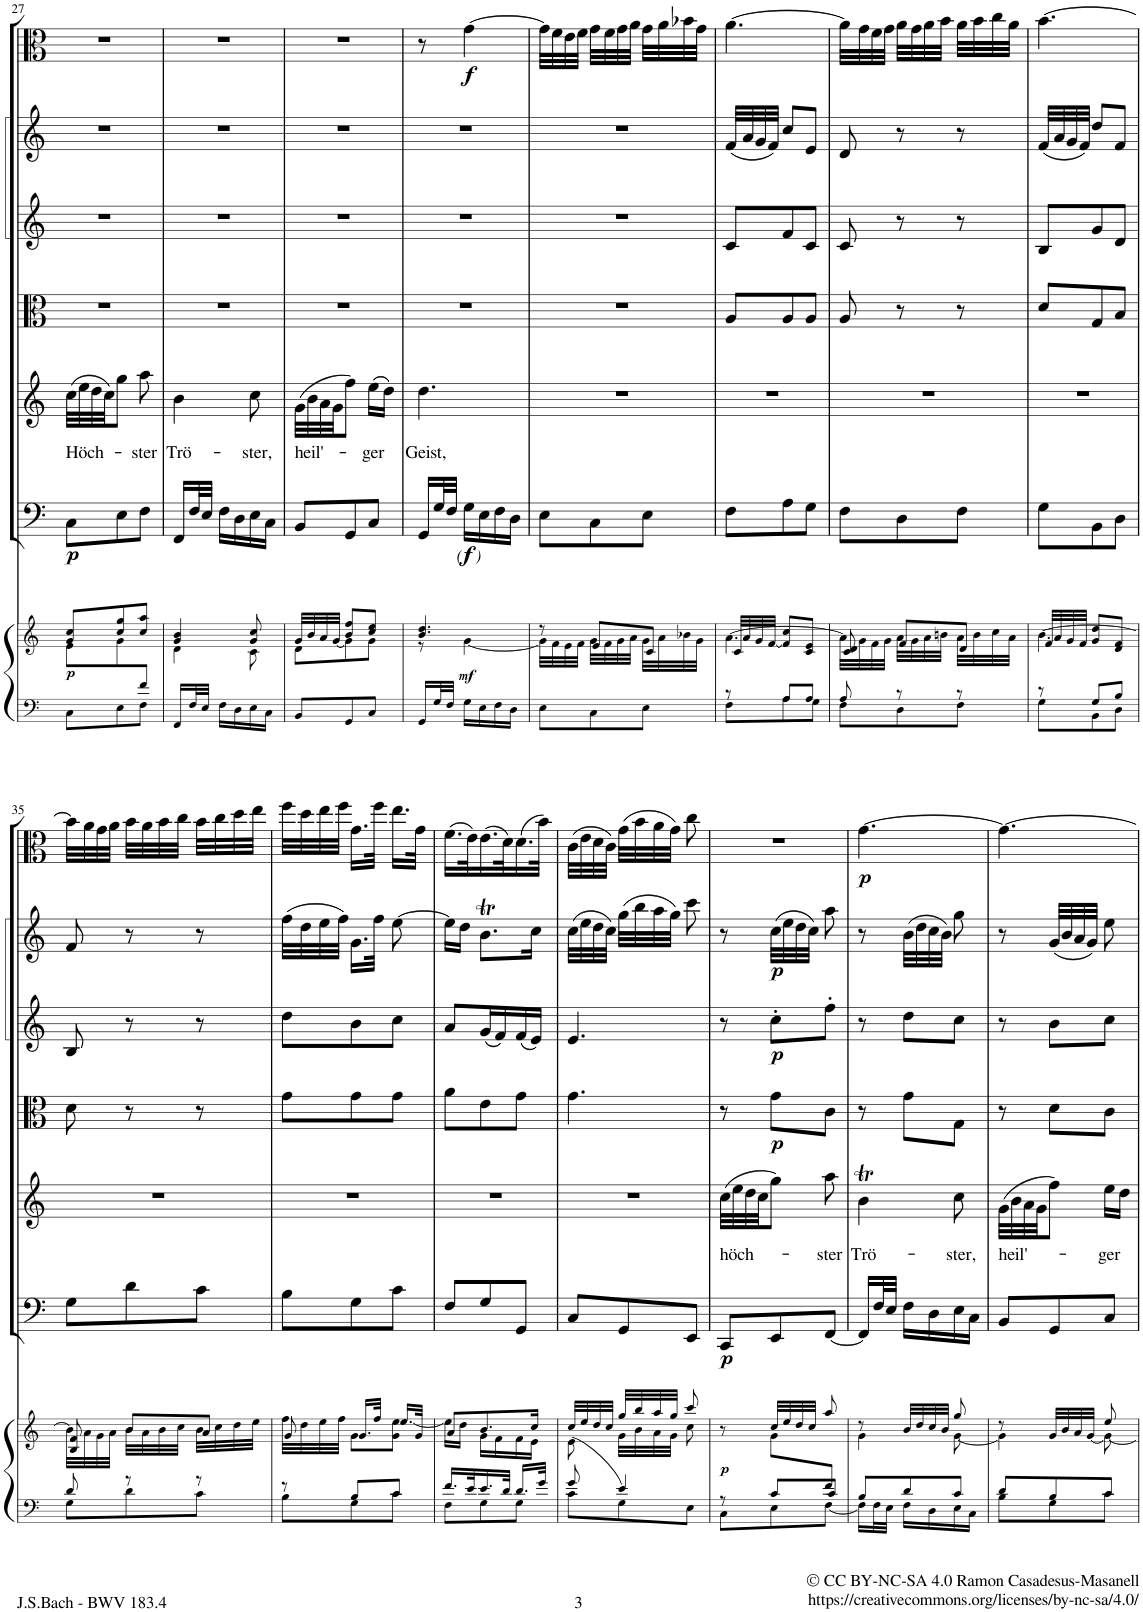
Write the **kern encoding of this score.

**kern	**kern	**dynam	**kern	**dynam	**kern	**text	**kern	**dynam	**kern	**dynam	**kern	**dynam	**kern	**dynam
*part7	*part7	*part7	*part6	*part6	*part5	*part5	*part4	*part4	*part3	*part3	*part2	*part2	*part1	*part1
*staff8	*staff7	*staff7/8	*staff6	*staff6	*staff5	*staff5	*staff4	*staff4	*staff3	*staff3	*staff2	*staff2	*staff1	*staff1
*I"Piano reduction	*	*	*I"Continuo	*	*I"Soprano	*	*I"Viola	*	*I"Violino II	*	*I"Violino I	*	*I"Oboe da caccia I.II.	*
*I'Pno	*	*	*	*	*	*	*I'Vla	*	*I'Vln	*	*I'Vln	*	*I'Ob	*
!!LO:PB:g=z
*clefF4	*clefG2	*	*clefF4	*	*clefG2	*	*clefC3	*	*clefG2	*	*clefG2	*	*clefC3	*
*k[]	*k[]	*	*k[]	*	*k[]	*	*k[]	*	*k[]	*	*k[]	*	*k[]	*
*M3/8	*M3/8	*	*M3/8	*	*M3/8	*	*M3/8	*	*M3/8	*	*M3/8	*	*M3/8	*
=27	=27	=27	=27	=27	=27	=27	=27	=27	=27	=27	=27	=27	=27	=27
*^	*^	*	*	*	*	*	*	*	*	*	*	*	*	*
!	!	!	!	!LO:DY:b	!	!LO:DY:b	!	!LO:LY:b	!	!	!	!	!	!	!	!
4ryy	8C\L	8g/ 8cc/L	8e\L	p	8C\L	p	(32cc\LLL	Höch-	4.r	.	4.r	.	4.r	.	4.r	.
.	.	.	.	.	.	.	32ee\	.	.	.	.	.	.	.	.	.
.	.	.	.	.	.	.	32dd\	.	.	.	.	.	.	.	.	.
.	.	.	.	.	.	.	32cc\JJ)	.	.	.	.	.	.	.	.	.
.	8E\	8cc/ 8gg/	8g\	.	8E\	.	8gg\J	.	.	.	.	.	.	.	.	.
!	!	!	!	!	!	!	!	!LO:LY:b	!	!	!	!	!	!	!	!
8f/J	8F\J	8cc/ 8aa/J	8ryy	.	8F\J	.	8aa\	-ster	.	.	.	.	.	.	.	.
=28	=28	=28	=28	=28	=28	=28	=28	=28	=28	=28	=28	=28	=28	=28	=28	=28
!	!	!	!	!	!	!	!	!LO:LY:b	!	!	!	!	!	!	!	!
*v	*v	*	*	*	*	*	*	*	*	*	*	*	*	*	*	*
16FF/LL	4g/ 4b/	4d\	.	16FF/LL	.	4b\	Trö-	4.r	.	4.r	.	4.r	.	4.r	.
32F/L	.	.	.	32F/L	.	.	.	.	.	.	.	.	.	.	.
32E/JJJ	.	.	.	32E/JJJ	.	.	.	.	.	.	.	.	.	.	.
16F\LL	.	.	.	16F\LL	.	.	.	.	.	.	.	.	.	.	.
16D\	.	.	.	16D\	.	.	.	.	.	.	.	.	.	.	.
!	!	!	!	!	!	!	!LO:LY:b	!	!	!	!	!	!	!	!
16E\	8g/ 8cc/	8c\	.	16E\	.	8cc\	-ster,	.	.	.	.	.	.	.	.
16C\JJ	.	.	.	16C\JJ	.	.	.	.	.	.	.	.	.	.	.
=29	=29	=29	=29	=29	=29	=29	=29	=29	=29	=29	=29	=29	=29	=29	=29
!	!	!	!	!	!	!	!LO:LY:b	!	!	!	!	!	!	!	!
8BB/L	32g/LLL	8d\L	.	8BB/L	.	(32g\LLL	heil'-	4.r	.	4.r	.	4.r	.	4.r	.
.	32b/	.	.	.	.	32b\	.	.	.	.	.	.	.	.	.
.	32a/	.	.	.	.	32a\	.	.	.	.	.	.	.	.	.
.	[<32g/JJJ	.	.	.	.	32g\JJ	.	.	.	.	.	.	.	.	.
8GG/	8b/ 8ff/L	8g\]	.	8GG/	.	8ff\J)	.	.	.	.	.	.	.	.	.
!	!	!	!	!	!	!	!LO:LY:b	!	!	!	!	!	!	!	!
8C/J	8cc/ 8ee/J	8g\J	.	8C/J	.	(16ee\LL	-ger	.	.	.	.	.	.	.	.
.	.	.	.	.	.	16dd\JJ)	.	.	.	.	.	.	.	.	.
=30	=30	=30	=30	=30	=30	=30	=30	=30	=30	=30	=30	=30	=30	=30	=30
!	!	!	!	!	!	!	!LO:LY:b	!	!	!	!	!	!	!	!
16GG/LL	4.b/ 4.dd/	8r	.	16GG/LL	.	4.dd\	Geist,	4.r	.	4.r	.	4.r	.	8r	.
32G/L	.	.	.	32G/L	.	.	.	.	.	.	.	.	.	.	.
32F/JJJ	.	.	.	32F/JJJ	.	.	.	.	.	.	.	.	.	.	.
!	!	!	!LO:DY:b	!	!LO:DY:b	!	!	!	!	!	!	!	!	!	!
!	!	!	!	!	!LO:DY:n=1:b	!	!	!	!	!	!	!	!	!	!
!	!	!	!	!	!LO:DY:n=2:b	!	!	!	!	!	!	!	!	!	!LO:DY:b
16G\LL	.	[4g\	mf	16G\LL	other-dynamics f other-dynamics	.	.	.	.	.	.	.	.	[4g\	f
16E\	.	.	.	16E\	.	.	.	.	.	.	.	.	.	.	.
16F\	.	.	.	16F\	.	.	.	.	.	.	.	.	.	.	.
16D\JJ	.	.	.	16D\JJ	.	.	.	.	.	.	.	.	.	.	.
=31	=31	=31	=31	=31	=31	=31	=31	=31	=31	=31	=31	=31	=31	=31	=31
8E\L	8r	32g\LLL]	.	8E\L	.	4.r	.	4.r	.	4.r	.	4.r	.	32g\LLL]	.
.	.	32f\	.	.	.	.	.	.	.	.	.	.	.	32f\	.
.	.	32e\	.	.	.	.	.	.	.	.	.	.	.	32e\	.
.	.	32f\JJJ	.	.	.	.	.	.	.	.	.	.	.	32f\JJJ	.
8C\	8e/L	32g\LLL	.	8C\	.	.	.	.	.	.	.	.	.	32g\LLL	.
.	.	32f\	.	.	.	.	.	.	.	.	.	.	.	32f\	.
.	.	32g\	.	.	.	.	.	.	.	.	.	.	.	32g\	.
.	.	32a\JJJ	.	.	.	.	.	.	.	.	.	.	.	32a\JJJ	.
8E\J	8c/J	32g\LLL	.	8E\J	.	.	.	.	.	.	.	.	.	32g\LLL	.
.	.	32a\	.	.	.	.	.	.	.	.	.	.	.	32a\	.
.	.	32b-X\	.	.	.	.	.	.	.	.	.	.	.	32b-X\	.
.	.	32g\JJJ	.	.	.	.	.	.	.	.	.	.	.	32g\JJJ	.
=32	=32	=32	=32	=32	=32	=32	=32	=32	=32	=32	=32	=32	=32	=32	=32
*^	*	*	*	*	*	*	*	*	*	*	*	*	*	*	*
8r	8F\L	32c/LLL	[>4.a\	.	8F\L	.	4.r	.	8A/L	.	8c/L	.	(32f/LLL	.	[4.a\	.
.	.	32a/	.	.	.	.	.	.	.	.	.	.	32a/	.	.	.
.	.	32g/	.	.	.	.	.	.	.	.	.	.	32g/	.	.	.
.	.	[<32f/JJJ	.	.	.	.	.	.	.	.	.	.	32f/JJJ)	.	.	.
8A/L	8A\	8f/] 8cc/L	.	.	8A\	.	.	.	8A/	.	8f/	.	8cc/L	.	.	.
8A/J	8G\J	8c/ 8e/J	.	.	8G\J	.	.	.	8A/J	.	8c/J	.	8e/J	.	.	.
=33	=33	=33	=33	=33	=33	=33	=33	=33	=33	=33	=33	=33	=33	=33	=33	=33
8A/	8F\L	8c/ 8d/	32a\LLL]	.	8F\L	.	4.r	.	8A/	.	8c/	.	8d/	.	32a\LLL]	.
.	.	.	32g\	.	.	.	.	.	.	.	.	.	.	.	32g\	.
.	.	.	32f\	.	.	.	.	.	.	.	.	.	.	.	32f\	.
.	.	.	32g\JJJ	.	.	.	.	.	.	.	.	.	.	.	32g\JJJ	.
8r	8D\	8f/L	32a\LLL	.	8D\	.	.	.	8r	.	8r	.	8r	.	32a\LLL	.
.	.	.	32g\	.	.	.	.	.	.	.	.	.	.	.	32g\	.
.	.	.	32a\	.	.	.	.	.	.	.	.	.	.	.	32a\	.
.	.	.	32bn\JJJ	.	.	.	.	.	.	.	.	.	.	.	32b\JJJ	.
8r	8F\J	8d/J	32a\LLL	.	8F\J	.	.	.	8r	.	8r	.	8r	.	32a\LLL	.
.	.	.	32b\	.	.	.	.	.	.	.	.	.	.	.	32b\	.
.	.	.	32cc\	.	.	.	.	.	.	.	.	.	.	.	32cc\	.
.	.	.	32a\JJJ	.	.	.	.	.	.	.	.	.	.	.	32a\JJJ	.
=34	=34	=34	=34	=34	=34	=34	=34	=34	=34	=34	=34	=34	=34	=34	=34	=34
8r	8G\L	32f/LLL	[>4.b\	.	8G\L	.	4.r	.	8d/L	.	8B/L	.	(32f/LLL	.	[4.b\	.
.	.	32a/	.	.	.	.	.	.	.	.	.	.	32a/	.	.	.
.	.	32g/	.	.	.	.	.	.	.	.	.	.	32g/	.	.	.
.	.	32f/JJJ	.	.	.	.	.	.	.	.	.	.	32f/JJJ)	.	.	.
8G/L	8BB\	8g/ 8dd/L	.	.	8BB\	.	.	.	8G/	.	8g/	.	8dd/L	.	.	.
8B/J	8D\J	8d/ 8f/J	.	.	8D\J	.	.	.	8B/J	.	8d/J	.	8f/J	.	.	.
!!LO:LB:g=z
=35	=35	=35	=35	=35	=35	=35	=35	=35	=35	=35	=35	=35	=35	=35	=35	=35
8d/	8G\L	8B/ 8f/	32b\LLL]	.	8G\L	.	4.r	.	8d\	.	8B/	.	8f/	.	32b\LLL]	.
.	.	.	32a\	.	.	.	.	.	.	.	.	.	.	.	32a\	.
.	.	.	32g\	.	.	.	.	.	.	.	.	.	.	.	32g\	.
.	.	.	32a\JJJ	.	.	.	.	.	.	.	.	.	.	.	32a\JJJ	.
8r	8d\	8b/L	32b\LLL	.	8d\	.	.	.	8r	.	8r	.	8r	.	32b\LLL	.
.	.	.	32a\	.	.	.	.	.	.	.	.	.	.	.	32a\	.
.	.	.	32b\	.	.	.	.	.	.	.	.	.	.	.	32b\	.
.	.	.	32cc\JJJ	.	.	.	.	.	.	.	.	.	.	.	32cc\JJJ	.
8r	8c\J	8a/J	32b\LLL	.	8c\J	.	.	.	8r	.	8r	.	8r	.	32b\LLL	.
.	.	.	32cc\	.	.	.	.	.	.	.	.	.	.	.	32cc\	.
.	.	.	32dd\	.	.	.	.	.	.	.	.	.	.	.	32dd\	.
.	.	.	32ee\JJJ	.	.	.	.	.	.	.	.	.	.	.	32ee\JJJ	.
=36	=36	=36	=36	=36	=36	=36	=36	=36	=36	=36	=36	=36	=36	=36	=36	=36
8r	8B\L	8g/	32ff\LLL	.	8B\L	.	4.r	.	8g\L	.	8dd\L	.	(32ff\LLL	.	32ff\LLL	.
.	.	.	32dd\	.	.	.	.	.	.	.	.	.	32dd\	.	32dd\	.
.	.	.	32ee\	.	.	.	.	.	.	.	.	.	32ee\	.	32ee\	.
.	.	.	32ff\JJJ	.	.	.	.	.	.	.	.	.	32ff\JJJ)	.	32ff\JJJ	.
8B/L	8G\	16.g/LL	8g\L	.	8G\	.	.	.	8g\	.	8b\	.	16.g\LL	.	16.g\LL	.
.	.	32ff/JJk	.	.	.	.	.	.	.	.	.	.	32ff\JJk	.	32ff\JJk	.
8c/J	8c\J	16.ee/LL	8g\ [8ee\J	.	8c\J	.	.	.	8g\J	.	8cc\J	.	[8ee\	.	16.ee\LL	.
.	.	32g/JJk	.	.	.	.	.	.	.	.	.	.	.	.	32g\JJk	.
=37	=37	=37	=37	=37	=37	=37	=37	=37	=37	=37	=37	=37	=37	=37	=37	=37
16.f/LL	8F\L	8a/L	16ee\LL]	.	8F/L	.	4.r	.	8a\L	.	8a/L	.	16ee\LL]	.	(16.f\LL	.
.	.	.	16dd\JJ	.	.	.	.	.	.	.	.	.	16dd\JJ	.	.	.
32e/K	.	.	.	.	.	.	.	.	.	.	.	.	.	.	32e\K)	.
16.e/	8G\	8.b/	16g\LL	.	8G/	.	.	.	8e\	.	(16g/L	.	8.bt\L	.	(16.e\	.
.	.	.	16f\	.	.	.	.	.	.	.	16f/)	.	.	.	.	.
32d/JJk	.	.	.	.	.	.	.	.	.	.	.	.	.	.	32d\K)	.
16.d/LL	8G\J	.	16f\	.	8GG/J	.	.	.	8g\J	.	(16f/	.	.	.	(16.d\	.
.	.	16cc/Jk	16e\JJ	.	.	.	.	.	.	.	16e/JJ)	.	16cc\Jk	.	.	.
32g/JJk	.	.	.	.	.	.	.	.	.	.	.	.	.	.	32b\JJk)	.
=38	=38	=38	=38	=38	=38	=38	=38	=38	=38	=38	=38	=38	=38	=38	=38	=38
8g/	8c\L	32cc/LLL	[>8e\	.	8C/L	.	4.r	.	4.g\	.	4.e/	.	(32cc\LLL	.	(32c\LLL	.
.	.	32ee/	.	.	.	.	.	.	.	.	.	.	32ee\	.	32e\	.
.	.	32dd/	.	.	.	.	.	.	.	.	.	.	32dd\	.	32d\	.
.	.	32cc/JJJ	.	.	.	.	.	.	.	.	.	.	32cc\JJJ)	.	32c\JJJ)	.
4e/]	8G\	32gg/LLL	32g\LLL	.	8GG/	.	.	.	.	.	.	.	(32gg\LLL	.	(32g\LLL	.
.	.	32bb/	32b\	.	.	.	.	.	.	.	.	.	32bb\	.	32b\	.
.	.	32aa/	32a\	.	.	.	.	.	.	.	.	.	32aa\	.	32a\	.
.	.	32gg/JJJ	32g\JJJ	.	.	.	.	.	.	.	.	.	32gg\JJJ)	.	32g\JJJ)	.
.	8E\J	8ccc/	8cc\	.	8EE/J	.	.	.	.	.	.	.	8ccc\	.	8cc\	.
=39	=39	=39	=39	=39	=39	=39	=39	=39	=39	=39	=39	=39	=39	=39	=39	=39
*	*^	*	*	*	*	*	*	*	*	*	*	*	*	*	*	*
!	!	!	!	!	!LO:DY:b	!	!LO:DY:b	!	!LO:LY:b	!	!	!	!	!	!	!	!
4ryy	8r	8C\L	8r	8ryy	p	8CC/L	p	(32cc\LLL	höch-	8r	.	8r	.	8r	.	4.r	.
.	.	.	.	.	.	.	.	32ee\	.	.	.	.	.	.	.	.	.
.	.	.	.	.	.	.	.	32dd\	.	.	.	.	.	.	.	.	.
.	.	.	.	.	.	.	.	32cc\JJ	.	.	.	.	.	.	.	.	.
!	!	!	!	!	!	!	!	!	!	!	!LO:DY:b	!	!LO:DY:b	!	!LO:DY:b	!	!
.	8c/L	8E\	32cc/LLL	8g\L	.	8EE/	.	8gg\J)	.	8g\L	p	8cc'\L	p	(32cc\LLL	p	.	.
.	.	.	32ee/	.	.	.	.	.	.	.	.	.	.	32ee\	.	.	.
.	.	.	32dd/	.	.	.	.	.	.	.	.	.	.	32dd\	.	.	.
.	.	.	32cc/JJJ	.	.	.	.	.	.	.	.	.	.	32cc\JJJ)	.	.	.
!	!	!	!	!	!	!	!	!	!LO:LY:b	!	!	!	!	!	!	!	!
8f/J	8c/J	[8F\J	8aa/	8ryy	.	[8FF/J	.	8aa\	-ster	8c\J	.	8ff'\J	.	8aa\	.	.	.
=40	=40	=40	=40	=40	=40	=40	=40	=40	=40	=40	=40	=40	=40	=40	=40	=40	=40
!	!	!	!	!	!	!	!	!	!LO:LY:b	!	!	!	!	!	!	!	!LO:DY:b
*	*v	*v	*	*	*	*	*	*	*	*	*	*	*	*	*	*	*
8B/L	16F\LL]	8r	4g\	.	16FF/LL]	.	4bt\	Trö-	8r	.	8r	.	8r	.	[4.g\	p
.	32F\L	.	.	.	32F/L	.	.	.	.	.	.	.	.	.	.	.
.	32E\JJJ	.	.	.	32E/JJJ	.	.	.	.	.	.	.	.	.	.	.
8d/	16F\LL	32b/LLL	.	.	16F\LL	.	.	.	8g\L	.	8dd\L	.	(32b\LLL	.	.	.
.	.	32dd/	.	.	.	.	.	.	.	.	.	.	32dd\	.	.	.
.	16D\	32cc/	.	.	16D\	.	.	.	.	.	.	.	32cc\	.	.	.
.	.	32b/JJJ	.	.	.	.	.	.	.	.	.	.	32b\JJJ)	.	.	.
!	!	!	!	!	!	!	!	!LO:LY:b	!	!	!	!	!	!	!	!
8c/J	16E\	8gg/	[8g\	.	16E\	.	8cc\	-ster,	8G\J	.	8cc\J	.	8gg\	.	.	.
.	16C\JJ	.	.	.	16C\JJ	.	.	.	.	.	.	.	.	.	.	.
=41	=41	=41	=41	=41	=41	=41	=41	=41	=41	=41	=41	=41	=41	=41	=41	=41
!	!	!	!	!	!	!	!	!LO:LY:b	!	!	!	!	!	!	!	!
8d/L	8B\L	8r	4g\]	.	8BB/L	.	(32g\LLL	heil'-	8r	.	8r	.	8r	.	4.g\_	.
.	.	.	.	.	.	.	32b\	.	.	.	.	.	.	.	.	.
.	.	.	.	.	.	.	32a\	.	.	.	.	.	.	.	.	.
.	.	.	.	.	.	.	32g\JJ	.	.	.	.	.	.	.	.	.
8B/	8G\	32g/LLL	.	.	8GG/	.	8ff\J)	.	8d\L	.	8b\L	.	(32g/LLL	.	.	.
.	.	32b/	.	.	.	.	.	.	.	.	.	.	32b/	.	.	.
.	.	32a/	.	.	.	.	.	.	.	.	.	.	32a/	.	.	.
.	.	[<32g/JJJ	.	.	.	.	.	.	.	.	.	.	32g/JJJ)	.	.	.
!	!	!	!	!	!	!	!	!LO:LY:b	!	!	!	!	!	!	!	!
8c/J	8c\J	8ee/	8g\_	.	8C/J	.	16ee\LL	-ger	8c\J	.	8cc\J	.	8ee\	.	.	.
.	.	.	.	.	.	.	16dd\JJ	.	.	.	.	.	.	.	.	.
*v	*v	*	*	*	*	*	*	*	*	*	*	*	*	*	*	*
*	*v	*v	*	*	*	*	*	*	*	*	*	*	*	*	*
=	=	=	=	=	=	=	=	=	=	=	=	=	=	=
*-	*-	*-	*-	*-	*-	*-	*-	*-	*-	*-	*-	*-	*-	*-
